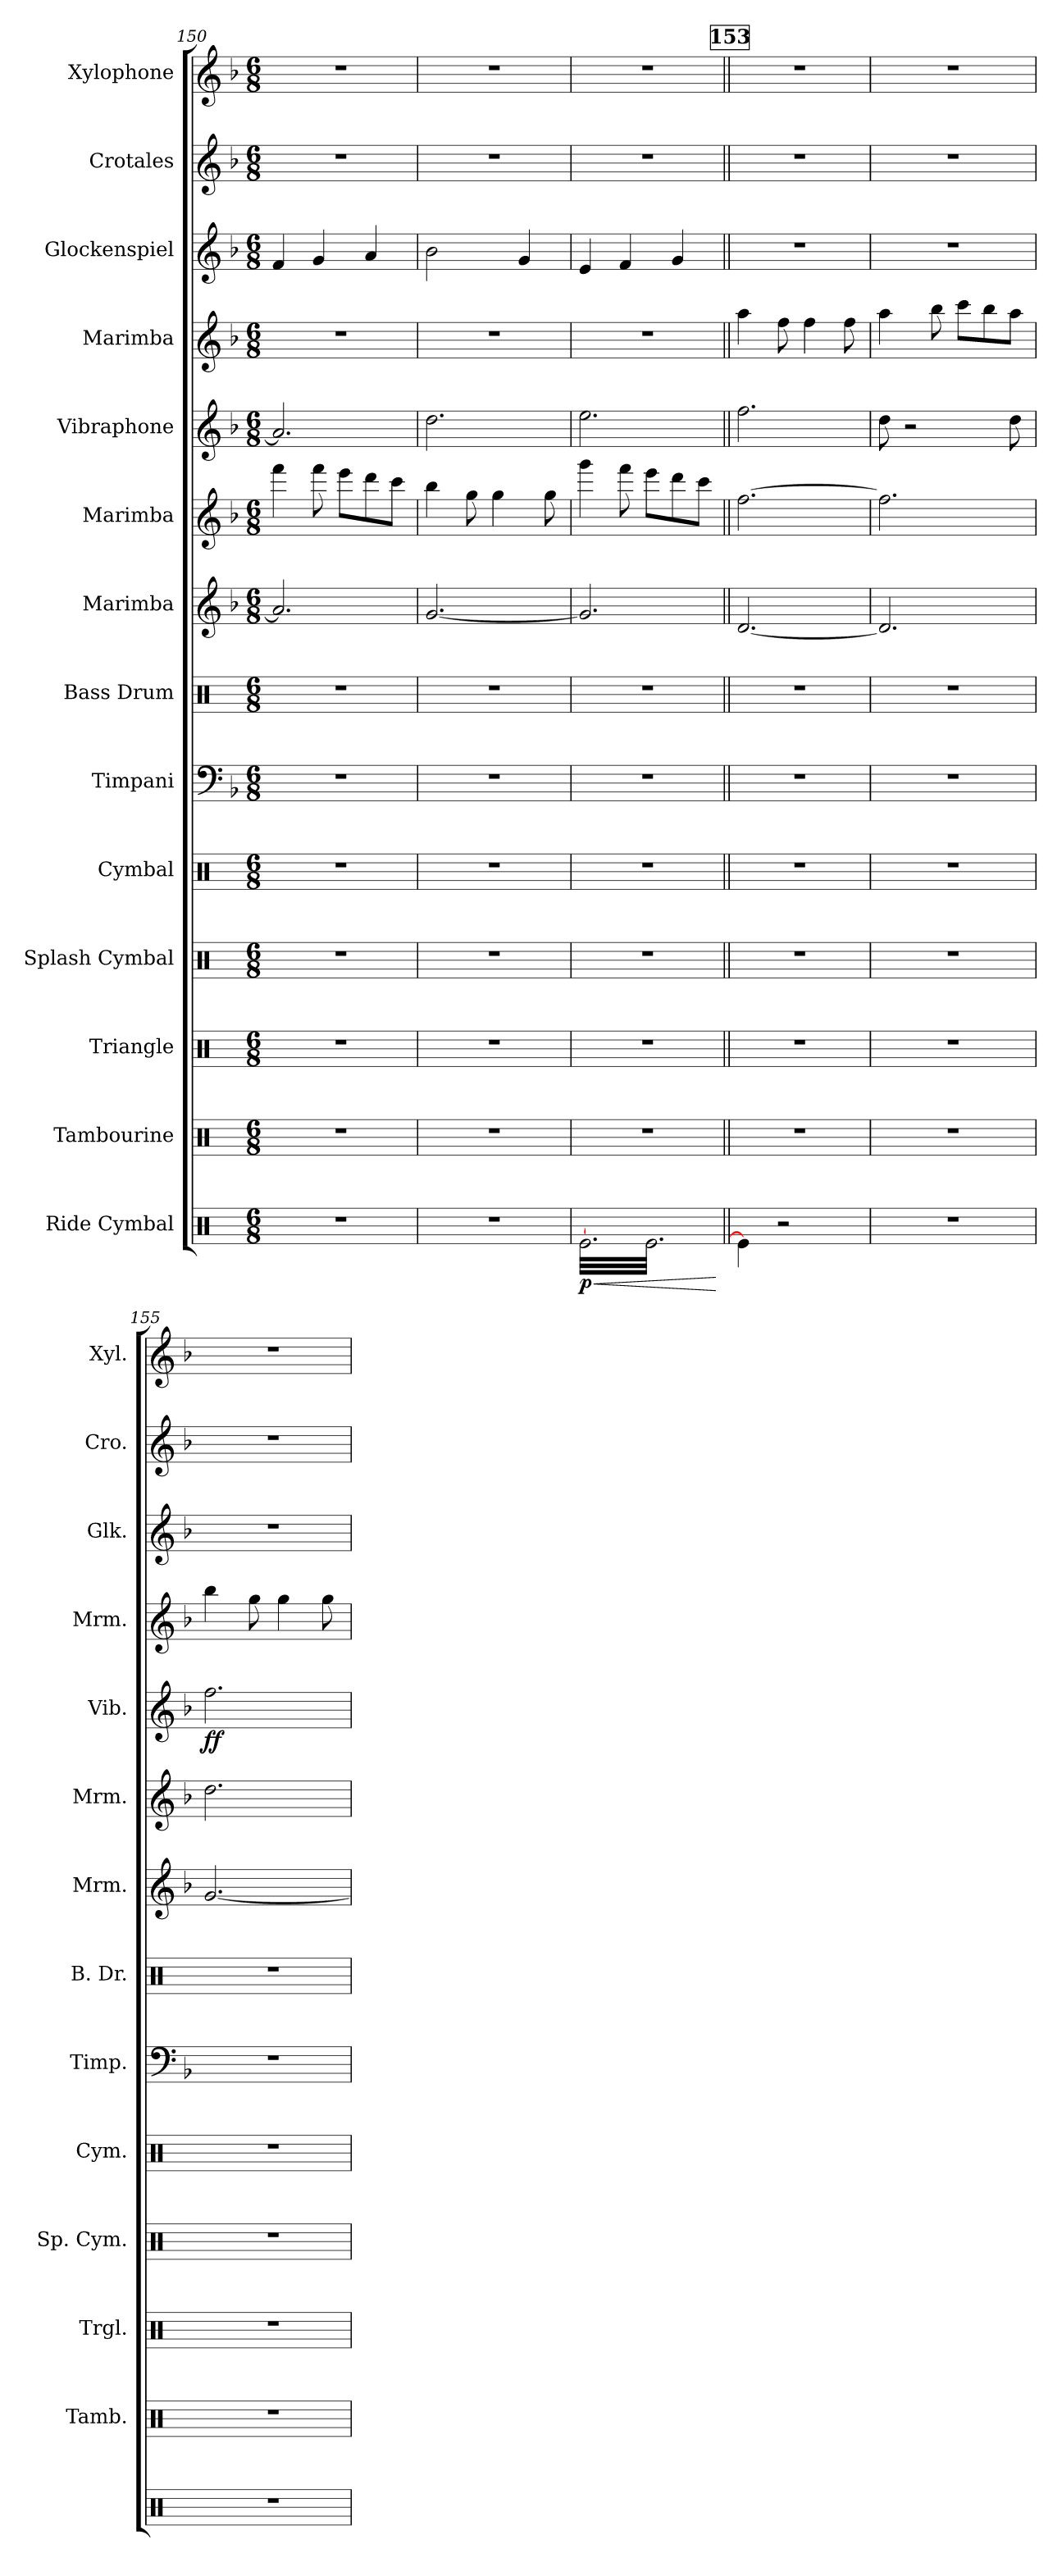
**kern	**dynam	**kern	**kern	**kern	**kern	**kern	**kern	**kern	**kern	**kern	**dynam	**kern	**kern	**kern	**kern
*part14	*part14	*part13	*part12	*part11	*part10	*part9	*part8	*part7	*part6	*part5	*part5	*part4	*part3	*part2	*part1
*staff14	*staff14	*staff13	*staff12	*staff11	*staff10	*staff9	*staff8	*staff7	*staff6	*staff5	*staff5	*staff4	*staff3	*staff2	*staff1
*I"Ride Cymbal	*	*I"Tambourine	*I"Triangle	*I"Splash Cymbal	*I"Cymbal	*I"Timpani	*I"Bass Drum	*I"Marimba	*I"Marimba	*I"Vibraphone	*	*I"Marimba	*I"Glockenspiel	*I"Crotales	*I"Xylophone
*	*	*I'Tamb.	*I'Trgl.	*I'Sp. Cym.	*I'Cym.	*I'Timp.	*I'B. Dr.	*I'Mrm.	*I'Mrm.	*I'Vib.	*	*I'Mrm.	*I'Glk.	*I'Cro.	*I'Xyl.
!!LO:PB:g=z
*clefX	*	*clefX	*clefX	*clefX	*clefX	*clefF4	*clefX	*clefG2	*clefG2	*clefG2	*	*clefG2	*clefG2	*clefG2	*clefG2
*	*	*	*	*	*	*	*	*	*	*	*	*	*ITrd-14c-24	*ITrd-14c-24	*ITrd-7c-12
*k[]	*	*k[]	*k[]	*k[]	*k[]	*k[b-]	*k[]	*k[b-]	*k[b-]	*k[b-]	*	*k[b-]	*k[b-]	*k[b-]	*k[b-]
*M6/8	*	*M6/8	*M6/8	*M6/8	*M6/8	*M6/8	*M6/8	*M6/8	*M6/8	*M6/8	*	*M6/8	*M6/8	*M6/8	*M6/8
=150	=150	=150	=150	=150	=150	=150	=150	=150	=150	=150	=150	=150	=150	=150	=150
2.r	.	2.r	2.r	2.r	2.r	2.r	2.r	2.a/]	4fff\	2.a/]	.	2.r	4fff/	2.r	2.r
.	.	.	.	.	.	.	.	.	8fff\	.	.	.	4ggg/	.	.
.	.	.	.	.	.	.	.	.	8eee\L	.	.	.	.	.	.
.	.	.	.	.	.	.	.	.	8ddd\	.	.	.	4aaa/	.	.
.	.	.	.	.	.	.	.	.	8ccc\J	.	.	.	.	.	.
=151	=151	=151	=151	=151	=151	=151	=151	=151	=151	=151	=151	=151	=151	=151	=151
2.r	.	2.r	2.r	2.r	2.r	2.r	2.r	[2.g/	4bb-\	2.dd\	.	2.r	2bbb-\	2.r	2.r
.	.	.	.	.	.	.	.	.	8gg\	.	.	.	.	.	.
.	.	.	.	.	.	.	.	.	4gg\	.	.	.	.	.	.
.	.	.	.	.	.	.	.	.	.	.	.	.	4ggg/	.	.
.	.	.	.	.	.	.	.	.	8gg\	.	.	.	.	.	.
=152	=152	=152	=152	=152	=152	=152	=152	=152	=152	=152	=152	=152	=152	=152	=152
!	!LO:HP:b	!	!	!	!	!	!	!	!	!	!	!	!	!	!
!	!LO:DY:n=1:b	!	!	!	!	!	!	!	!	!	!	!	!	!	!
*tremolo	*	*	*	*	*	*	*	*	*	*	*	*	*	*	*
[32Re\LLL	< p	2.r	2.r	2.r	2.r	2.r	2.r	2.g/]	4ggg\	2.ee\	.	2.r	4eee/	2.r	2.r
32Re\	.	.	.	.	.	.	.	.	.	.	.	.	.	.	.
32Re\	.	.	.	.	.	.	.	.	.	.	.	.	.	.	.
32Re\	.	.	.	.	.	.	.	.	.	.	.	.	.	.	.
32Re\	.	.	.	.	.	.	.	.	.	.	.	.	.	.	.
32Re\	.	.	.	.	.	.	.	.	.	.	.	.	.	.	.
32Re\	.	.	.	.	.	.	.	.	.	.	.	.	.	.	.
32Re\	.	.	.	.	.	.	.	.	.	.	.	.	.	.	.
32Re\	.	.	.	.	.	.	.	.	8fff\	.	.	.	4fff/	.	.
32Re\	.	.	.	.	.	.	.	.	.	.	.	.	.	.	.
32Re\	.	.	.	.	.	.	.	.	.	.	.	.	.	.	.
32Re\	.	.	.	.	.	.	.	.	.	.	.	.	.	.	.
32Re\	.	.	.	.	.	.	.	.	8eee\L	.	.	.	.	.	.
32Re\	.	.	.	.	.	.	.	.	.	.	.	.	.	.	.
32Re\	.	.	.	.	.	.	.	.	.	.	.	.	.	.	.
32Re\	.	.	.	.	.	.	.	.	.	.	.	.	.	.	.
32Re\	.	.	.	.	.	.	.	.	8ddd\	.	.	.	4ggg/	.	.
32Re\	.	.	.	.	.	.	.	.	.	.	.	.	.	.	.
32Re\	.	.	.	.	.	.	.	.	.	.	.	.	.	.	.
32Re\	.	.	.	.	.	.	.	.	.	.	.	.	.	.	.
32Re\	.	.	.	.	.	.	.	.	8ccc\J	.	.	.	.	.	.
32Re\	.	.	.	.	.	.	.	.	.	.	.	.	.	.	.
32Re\	.	.	.	.	.	.	.	.	.	.	.	.	.	.	.
32Re\JJJ	.	.	.	.	.	.	.	.	.	.	.	.	.	.	.
*Xtremolo	*	*	*	*	*	*	*	*	*	*	*	*	*	*	*
.	[	.	.	.	.	.	.	.	.	.	.	.	.	.	.
!!LO:REH:place=s1:a:B:fs=14:t=153
=153||	=153||	=153||	=153||	=153||	=153||	=153||	=153||	=153||	=153||	=153||	=153||	=153||	=153||	=153||	=153||
4Re\]	.	2.r	2.r	2.r	2.r	2.r	2.r	[2.d/	[2.ff\	2.ff\	.	4aa\	2.r	2.r	2.r
2r	.	.	.	.	.	.	.	.	.	.	.	8ff\	.	.	.
.	.	.	.	.	.	.	.	.	.	.	.	4ff\	.	.	.
.	.	.	.	.	.	.	.	.	.	.	.	8ff\	.	.	.
=154	=154	=154	=154	=154	=154	=154	=154	=154	=154	=154	=154	=154	=154	=154	=154
2.r	.	2.r	2.r	2.r	2.r	2.r	2.r	2.d/]	2.ff\]	8dd\	.	4aa\	2.r	2.r	2.r
.	.	.	.	.	.	.	.	.	.	2r	.	.	.	.	.
.	.	.	.	.	.	.	.	.	.	.	.	8bb-\	.	.	.
.	.	.	.	.	.	.	.	.	.	.	.	8ccc\L	.	.	.
.	.	.	.	.	.	.	.	.	.	.	.	8bb-\	.	.	.
.	.	.	.	.	.	.	.	.	.	8dd\	.	8aa\J	.	.	.
=155	=155	=155	=155	=155	=155	=155	=155	=155	=155	=155	=155	=155	=155	=155	=155
!	!	!	!	!	!	!	!	!	!	!	!LO:DY:b	!	!	!	!
2.r	.	2.r	2.r	2.r	2.r	2.r	2.r	[2.g/	2.dd\	2.ff\	ff	4bb-\	2.r	2.r	2.r
.	.	.	.	.	.	.	.	.	.	.	.	8gg\	.	.	.
.	.	.	.	.	.	.	.	.	.	.	.	4gg\	.	.	.
.	.	.	.	.	.	.	.	.	.	.	.	8gg\	.	.	.
=	=	=	=	=	=	=	=	=	=	=	=	=	=	=	=
*-	*-	*-	*-	*-	*-	*-	*-	*-	*-	*-	*-	*-	*-	*-	*-
